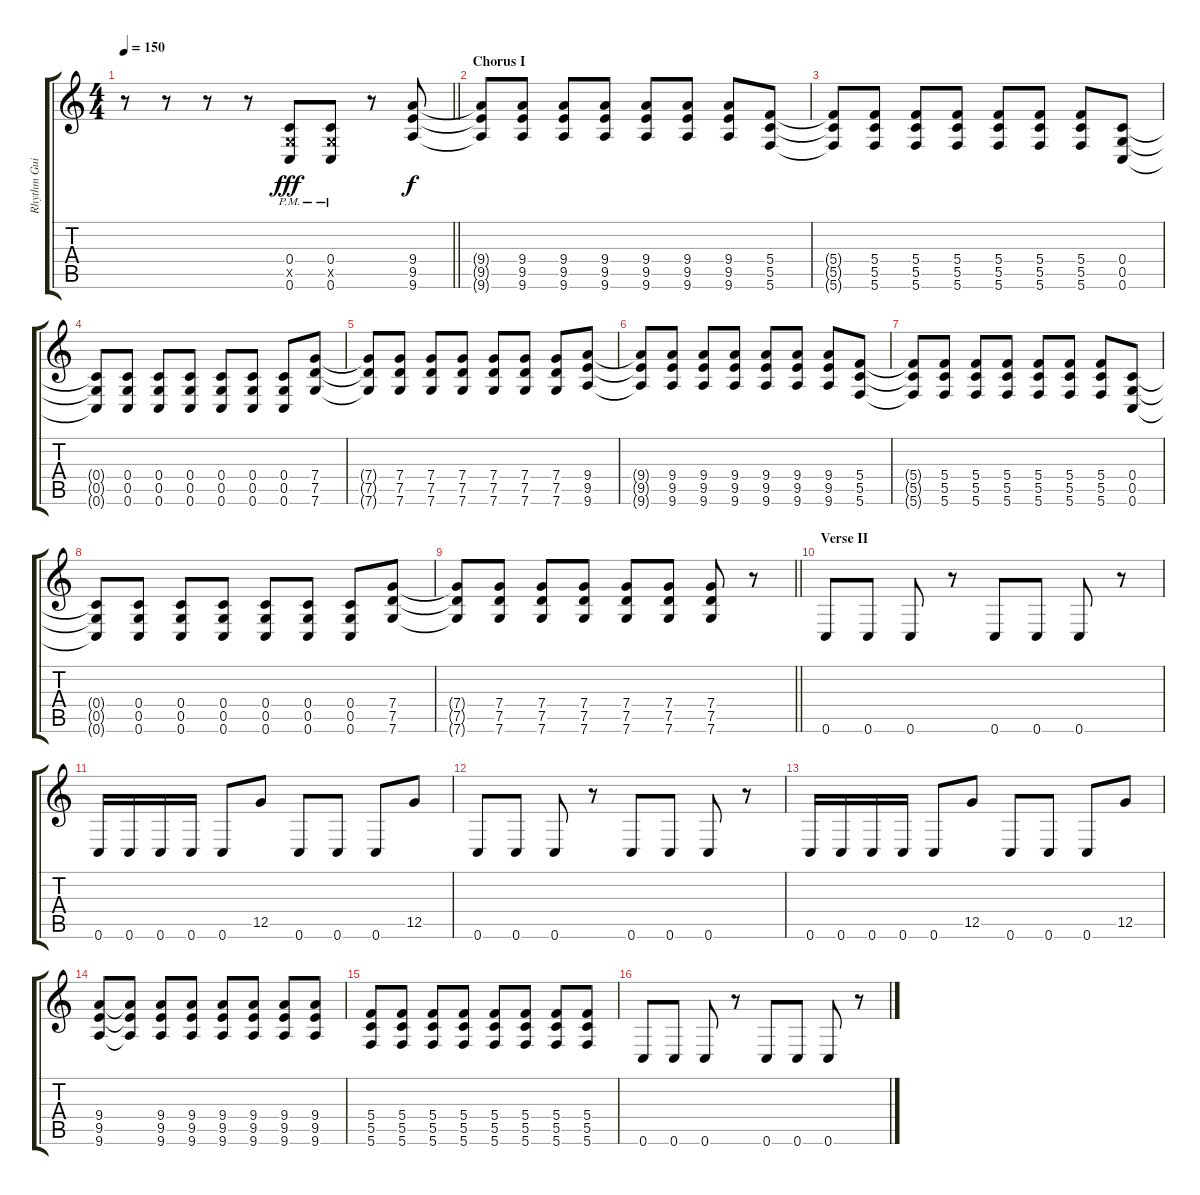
\track ("Rhythm Guitar" "Rhythm Gui") {instrument overdrivenguitar}
\staff {score tabs}
\tuning (D4 A3 F3 C3 G2 C2) {hide}
\ts (4 4)
\tempo 150
\clef g2
\barLineRight lightlight
\ks c
r.8{dy mf} r.8 r.8 r.8 (0.4 0.5{x} 0.6{pm}).8{dy fff} (0.4 0.5{x} 0.6{pm}).8 r.8 (9.4 9.5 9.6).8{dy f} |
\section ("" "Chorus I")
(9.4{t} 9.5{t} 9.6{t}).8 (9.4 9.5 9.6).8 (9.4 9.5 9.6).8 (9.4 9.5 9.6).8 (9.4 9.5 9.6).8 (9.4 9.5 9.6).8 (9.4 9.5 9.6).8 (5.4 5.5 5.6).8 |
(5.4{t} 5.5{t} 5.6{t}).8 (5.4 5.5 5.6).8 (5.4 5.5 5.6).8 (5.4 5.5 5.6).8 (5.4 5.5 5.6).8 (5.4 5.5 5.6).8 (5.4 5.5 5.6).8 (0.4 0.5 0.6).8 |
(0.4{t} 0.5{t} 0.6{t}).8 (0.4 0.5 0.6).8 (0.4 0.5 0.6).8 (0.4 0.5 0.6).8 (0.4 0.5 0.6).8 (0.4 0.5 0.6).8 (0.4 0.5 0.6).8 (7.4 7.5 7.6).8 |
(7.4{t} 7.5{t} 7.6{t}).8 (7.4 7.5 7.6).8 (7.4 7.5 7.6).8 (7.4 7.5 7.6).8 (7.4 7.5 7.6).8 (7.4 7.5 7.6).8 (7.4 7.5 7.6).8 (9.4 9.5 9.6).8 |
(9.4{t} 9.5{t} 9.6{t}).8 (9.4 9.5 9.6).8 (9.4 9.5 9.6).8 (9.4 9.5 9.6).8 (9.4 9.5 9.6).8 (9.4 9.5 9.6).8 (9.4 9.5 9.6).8 (5.4 5.5 5.6).8 |
(5.4{t} 5.5{t} 5.6{t}).8 (5.4 5.5 5.6).8 (5.4 5.5 5.6).8 (5.4 5.5 5.6).8 (5.4 5.5 5.6).8 (5.4 5.5 5.6).8 (5.4 5.5 5.6).8 (0.4 0.5 0.6).8 |
(0.4{t} 0.5{t} 0.6{t}).8 (0.4 0.5 0.6).8 (0.4 0.5 0.6).8 (0.4 0.5 0.6).8 (0.4 0.5 0.6).8 (0.4 0.5 0.6).8 (0.4 0.5 0.6).8 (7.4 7.5 7.6).8 |
\barLineRight lightlight
(7.4{t} 7.5{t} 7.6{t}).8 (7.4 7.5 7.6).8 (7.4 7.5 7.6).8 (7.4 7.5 7.6).8 (7.4 7.5 7.6).8 (7.4 7.5 7.6).8 (7.4 7.5 7.6).8 r.8 |
\section ("" "Verse II")
0.6.8 0.6.8 0.6.8 r.8 0.6.8 0.6.8 0.6.8 r.8 |
0.6.16 0.6.16 0.6.16 0.6.16 0.6.8 12.5.8 0.6.8 0.6.8 0.6.8 12.5.8 |
0.6.8 0.6.8 0.6.8 r.8 0.6.8 0.6.8 0.6.8 r.8 |
0.6.16 0.6.16 0.6.16 0.6.16 0.6.8 12.5.8 0.6.8 0.6.8 0.6.8 12.5.8 |
(9.4 9.5 9.6).8 (9.4{t} 9.5{t} 9.6{t}).8 (9.4 9.5 9.6).8 (9.4 9.5 9.6).8 (9.4 9.5 9.6).8 (9.4 9.5 9.6).8 (9.4 9.5 9.6).8 (9.4 9.5 9.6).8 |
(5.4 5.5 5.6).8 (5.4 5.5 5.6).8 (5.4 5.5 5.6).8 (5.4 5.5 5.6).8 (5.4 5.5 5.6).8 (5.4 5.5 5.6).8 (5.4 5.5 5.6).8 (5.4 5.5 5.6).8 |
0.6.8 0.6.8 0.6.8 r.8 0.6.8 0.6.8 0.6.8 r.8
